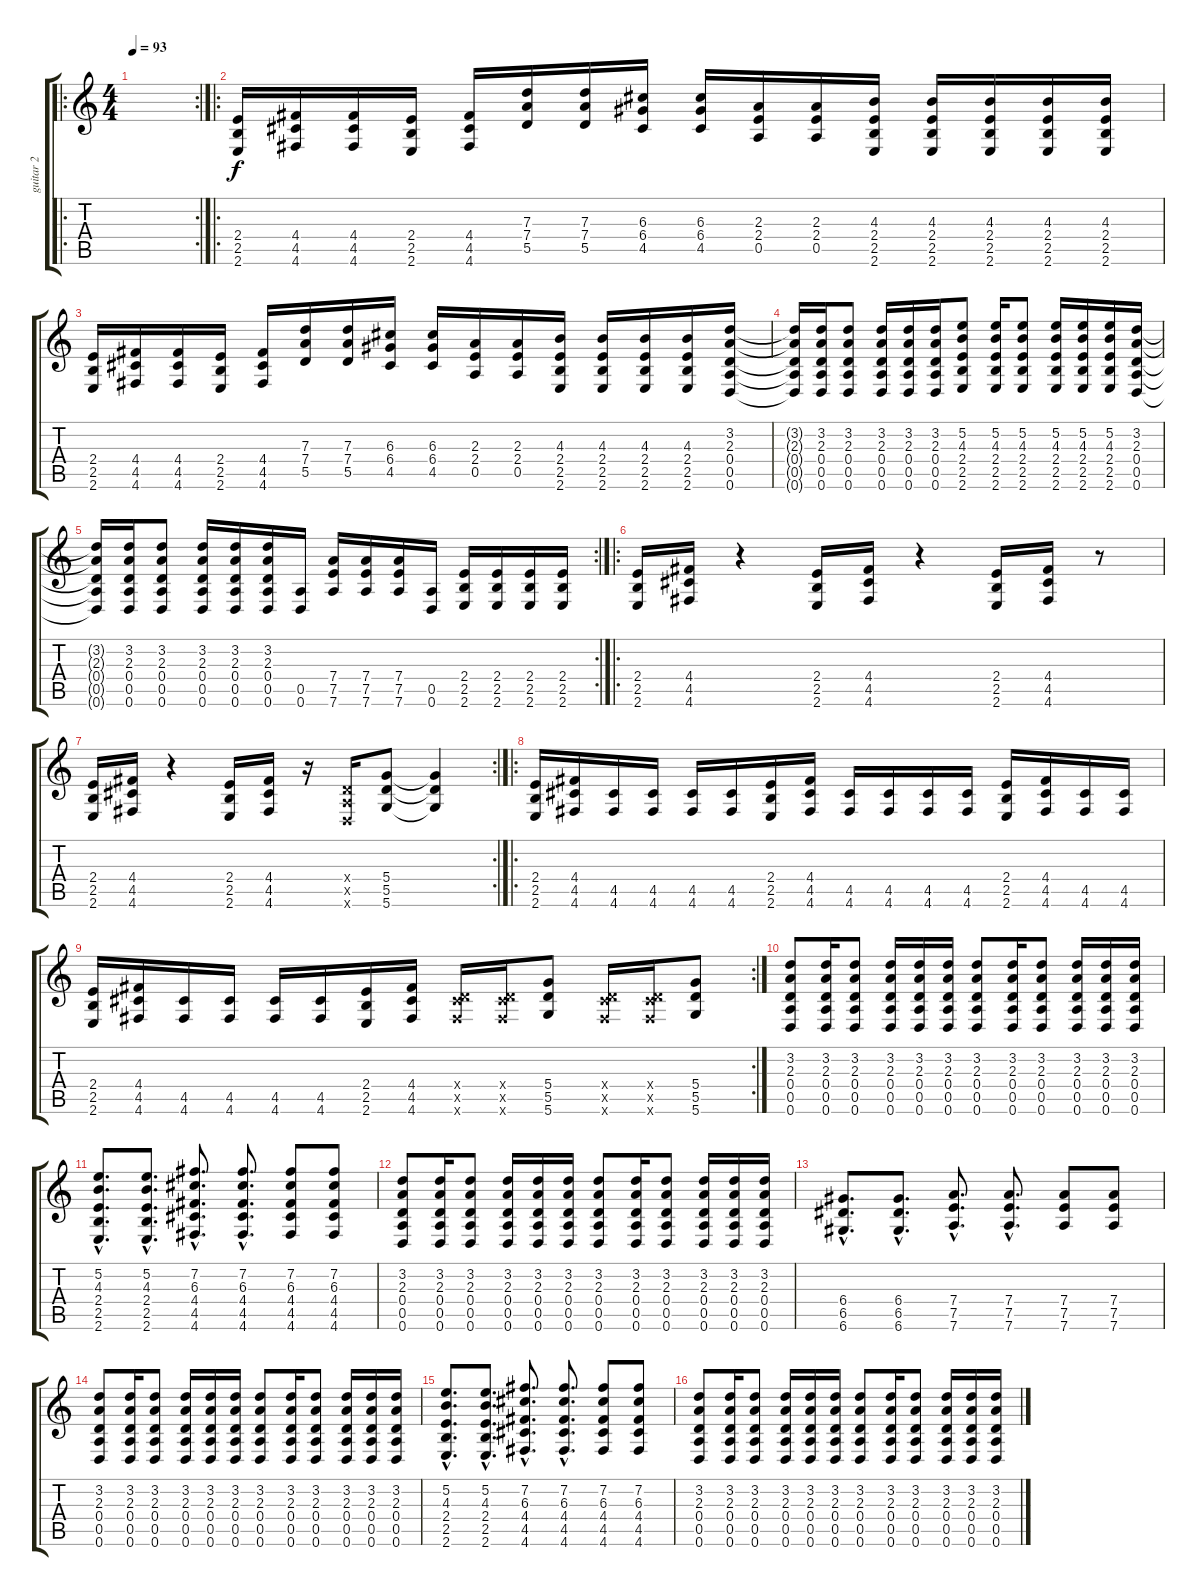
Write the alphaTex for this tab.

\track ("guitar 2" "guitar 2") {instrument distortionguitar}
\staff {score tabs}
\tuning (E4 B3 G3 D3 A2 D2) {hide}
\ro
\rc 2
\ts (4 4)
\tempo 93
\clef g2
\ks c
|
\ro
(2.4 2.5 2.6).16 (4.4 4.5 4.6).16 (4.4 4.5 4.6).16 (2.4 2.5 2.6).16 (4.4 4.5 4.6).16 (7.3 7.4 5.5).16 (7.3 7.4 5.5).16 (6.3 6.4 4.5).16 (6.3 6.4 4.5).16 (2.3 2.4 0.5).16 (2.3 2.4 0.5).16 (4.3 2.4 2.5 2.6).16 (4.3 2.4 2.5 2.6).16 (4.3 2.4 2.5 2.6).16 (4.3 2.4 2.5 2.6).16 (4.3 2.4 2.5 2.6).16 |
(2.4 2.5 2.6).16 (4.4 4.5 4.6).16 (4.4 4.5 4.6).16 (2.4 2.5 2.6).16 (4.4 4.5 4.6).16 (7.3 7.4 5.5).16 (7.3 7.4 5.5).16 (6.3 6.4 4.5).16 (6.3 6.4 4.5).16 (2.3 2.4 0.5).16 (2.3 2.4 0.5).16 (4.3 2.4 2.5 2.6).16 (4.3 2.4 2.5 2.6).16 (4.3 2.4 2.5 2.6).16 (4.3 2.4 2.5 2.6).16 (3.2 2.3 0.4 0.5 0.6).16 |
(3.2{t} 2.3{t} 0.4{t} 0.5{t} 0.6{t}).16 (3.2 2.3 0.4 0.5 0.6).16 (3.2 2.3 0.4 0.5 0.6).8 (3.2 2.3 0.4 0.5 0.6).16 (3.2 2.3 0.4 0.5 0.6).16 (3.2 2.3 0.4 0.5 0.6).16 (5.2 4.3 2.4 2.5 2.6).8 (5.2 4.3 2.4 2.5 2.6).16 (5.2 4.3 2.4 2.5 2.6).8 (5.2 4.3 2.4 2.5 2.6).16 (5.2 4.3 2.4 2.5 2.6).16 (5.2 4.3 2.4 2.5 2.6).16 (3.2 2.3 0.4 0.5 0.6).16 |
\rc 2
(3.2{t} 2.3{t} 0.4{t} 0.5{t} 0.6{t}).16 (3.2 2.3 0.4 0.5 0.6).16 (3.2 2.3 0.4 0.5 0.6).8 (3.2 2.3 0.4 0.5 0.6).16 (3.2 2.3 0.4 0.5 0.6).16 (3.2 2.3 0.4 0.5 0.6).16 (0.5 0.6).16 (7.4 7.5 7.6).16 (7.4 7.5 7.6).16 (7.4 7.5 7.6).16 (0.5 0.6).16 (2.4 2.5 2.6).16 (2.4 2.5 2.6).16 (2.4 2.5 2.6).16 (2.4 2.5 2.6).16 |
\ro
(2.4 2.5 2.6).16 (4.4 4.5 4.6).16 r.4 (2.4 2.5 2.6).16 (4.4 4.5 4.6).16 r.4 (2.4 2.5 2.6).16 (4.4 4.5 4.6).16 r.8 |
\rc 2
(2.4 2.5 2.6).16 (4.4 4.5 4.6).16 r.4 (2.4 2.5 2.6).16 (4.4 4.5 4.6).16 r.16 (0.4{x} 0.5{x} 0.6{x}).16 (5.4 5.5 5.6).8 (5.4{t} 5.5{t} 5.6{t}).4 |
\ro
(2.4 2.5 2.6).16{instrument distortionguitar} (4.4 4.5 4.6).16 (4.5 4.6).16 (4.5 4.6).16 (4.5 4.6).16 (4.5 4.6).16 (2.4 2.5 2.6).16 (4.4 4.5 4.6).16 (4.5 4.6).16 (4.5 4.6).16 (4.5 4.6).16 (4.5 4.6).16 (2.4 2.5 2.6).16 (4.4 4.5 4.6).16 (4.5 4.6).16 (4.5 4.6).16 |
\rc 2
(2.4 2.5 2.6).16 (4.4 4.5 4.6).16 (4.5 4.6).16 (4.5 4.6).16 (4.5 4.6).16 (4.5 4.6).16 (2.4 2.5 2.6).16 (4.4 4.5 4.6).16 (0.4{x} 4.5{x} 4.6{x}).16 (0.4{x} 4.5{x} 4.6{x}).16 (5.4 5.5 5.6).8 (0.4{x} 4.5{x} 4.6{x}).16 (0.4{x} 4.5{x} 4.6{x}).16 (5.4 5.5 5.6).8 |
(3.2 2.3 0.4 0.5 0.6).8 (3.2 2.3 0.4 0.5 0.6).16 (3.2 2.3 0.4 0.5 0.6).8 (3.2 2.3 0.4 0.5 0.6).16 (3.2 2.3 0.4 0.5 0.6).16 (3.2 2.3 0.4 0.5 0.6).16 (3.2 2.3 0.4 0.5 0.6).8 (3.2 2.3 0.4 0.5 0.6).16 (3.2 2.3 0.4 0.5 0.6).8 (3.2 2.3 0.4 0.5 0.6).16 (3.2 2.3 0.4 0.5 0.6).16 (3.2 2.3 0.4 0.5 0.6).16 |
(5.2{hac} 4.3{hac} 2.4{hac} 2.5{hac} 2.6{hac}).8{d} (5.2{hac} 4.3{hac} 2.4{hac} 2.5{hac} 2.6{hac}).8{d} (7.2{hac} 6.3{hac} 4.4{hac} 4.5{hac} 4.6{hac}).8{d} (7.2{hac} 6.3{hac} 4.4{hac} 4.5{hac} 4.6{hac}).8{d} (7.2 6.3 4.4 4.5 4.6).8 (7.2 6.3 4.4 4.5 4.6).8 |
(3.2 2.3 0.4 0.5 0.6).8 (3.2 2.3 0.4 0.5 0.6).16 (3.2 2.3 0.4 0.5 0.6).8 (3.2 2.3 0.4 0.5 0.6).16 (3.2 2.3 0.4 0.5 0.6).16 (3.2 2.3 0.4 0.5 0.6).16 (3.2 2.3 0.4 0.5 0.6).8 (3.2 2.3 0.4 0.5 0.6).16 (3.2 2.3 0.4 0.5 0.6).8 (3.2 2.3 0.4 0.5 0.6).16 (3.2 2.3 0.4 0.5 0.6).16 (3.2 2.3 0.4 0.5 0.6).16 |
(6.4{hac} 6.5{hac} 6.6{hac}).8{d} (6.4{hac} 6.5{hac} 6.6{hac}).8{d} (7.4{hac} 7.5{hac} 7.6{hac}).8{d} (7.4{hac} 7.5{hac} 7.6{hac}).8{d} (7.4 7.5 7.6).8 (7.4 7.5 7.6).8 |
(3.2 2.3 0.4 0.5 0.6).8 (3.2 2.3 0.4 0.5 0.6).16 (3.2 2.3 0.4 0.5 0.6).8 (3.2 2.3 0.4 0.5 0.6).16 (3.2 2.3 0.4 0.5 0.6).16 (3.2 2.3 0.4 0.5 0.6).16 (3.2 2.3 0.4 0.5 0.6).8 (3.2 2.3 0.4 0.5 0.6).16 (3.2 2.3 0.4 0.5 0.6).8 (3.2 2.3 0.4 0.5 0.6).16 (3.2 2.3 0.4 0.5 0.6).16 (3.2 2.3 0.4 0.5 0.6).16 |
(5.2{hac} 4.3{hac} 2.4{hac} 2.5{hac} 2.6{hac}).8{d} (5.2{hac} 4.3{hac} 2.4{hac} 2.5{hac} 2.6{hac}).8{d} (7.2{hac} 6.3{hac} 4.4{hac} 4.5{hac} 4.6{hac}).8{d} (7.2{hac} 6.3{hac} 4.4{hac} 4.5{hac} 4.6{hac}).8{d} (7.2 6.3 4.4 4.5 4.6).8 (7.2 6.3 4.4 4.5 4.6).8 |
(3.2 2.3 0.4 0.5 0.6).8 (3.2 2.3 0.4 0.5 0.6).16 (3.2 2.3 0.4 0.5 0.6).8 (3.2 2.3 0.4 0.5 0.6).16 (3.2 2.3 0.4 0.5 0.6).16 (3.2 2.3 0.4 0.5 0.6).16 (3.2 2.3 0.4 0.5 0.6).8 (3.2 2.3 0.4 0.5 0.6).16 (3.2 2.3 0.4 0.5 0.6).8 (3.2 2.3 0.4 0.5 0.6).16 (3.2 2.3 0.4 0.5 0.6).16 (3.2 2.3 0.4 0.5 0.6).16
